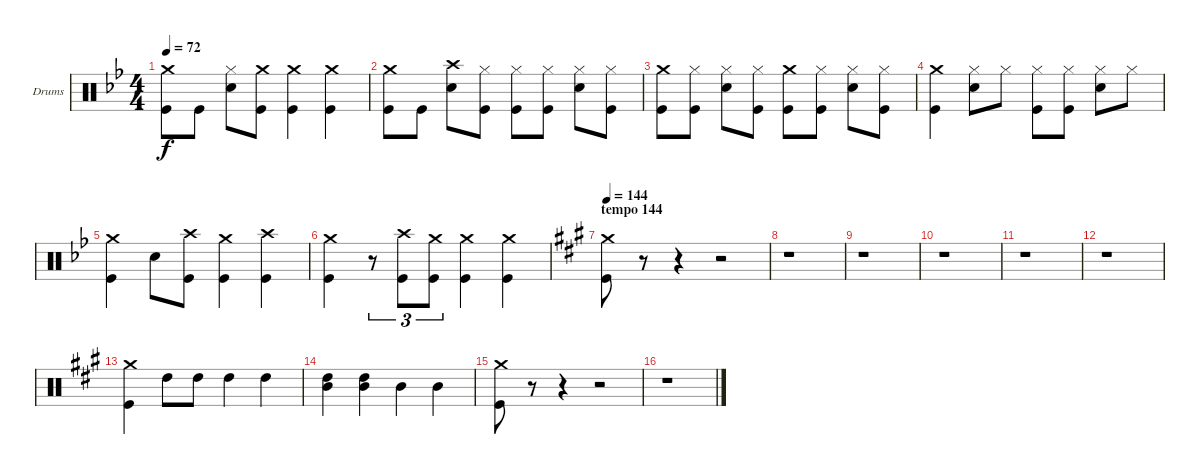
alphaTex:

\bracketExtendMode groupsimilarinstruments
\firstSystemTrackNameOrientation horizontal
\otherSystemsTrackNameOrientation horizontal
\track ("Drumkit" "Drums") {instrument percussion}
\staff {score}
\articulation defaults
\ts (4 4)
\tempo 72
\clef neutral
\ks bb
("Crash medium (hit)" "Kick (hit)").8{dy f} "Kick (hit)".8 ("Hi-Hat (closed)" "Snare (hit) 2").8 ("Crash medium (hit)" "Kick (hit)").8 ("Crash medium (hit)" "Kick (hit)").4 ("Crash medium (hit)" "Kick (hit)").4 |
("Crash medium (hit)" "Kick (hit)").8 "Kick (hit)".8 ("Crash high (hit)" "Snare (hit) 2").8 ("Hi-Hat (closed)" "Kick (hit)").8 ("Hi-Hat (closed)" "Kick (hit)").8 ("Hi-Hat (closed)" "Kick (hit)").8 ("Hi-Hat (closed)" "Snare (hit) 2").8 ("Hi-Hat (closed)" "Kick (hit)").8 |
("Crash medium (hit)" "Kick (hit)").8 ("Hi-Hat (closed)" "Kick (hit)").8 ("Hi-Hat (closed)" "Snare (hit) 2").8 ("Hi-Hat (closed)" "Kick (hit)").8 ("Crash medium (hit)" "Kick (hit)").8 ("Hi-Hat (closed)" "Kick (hit)").8 ("Hi-Hat (closed)" "Snare (hit) 2").8 ("Hi-Hat (closed)" "Kick (hit)").8 |
("Crash medium (hit)" "Kick (hit)").4 ("Hi-Hat (closed)" "Snare (hit) 2").8 "Hi-Hat (closed)".8 ("Hi-Hat (closed)" "Kick (hit)").8 ("Hi-Hat (closed)" "Kick (hit)").8 ("Hi-Hat (closed)" "Snare (hit) 2").8 "Hi-Hat (closed)".8 |
("Crash medium (hit)" "Kick (hit)").4 "Snare (hit) 2".8 ("Crash high (hit)" "Kick (hit)").8 ("Crash medium (hit)" "Kick (hit)").4 ("Crash high (hit)" "Kick (hit)").4 |
("Crash medium (hit)" "Kick (hit)").4 r.8{tu (3 2)} ("Crash high (hit)" "Kick (hit)").8{tu (3 2)} ("Crash medium (hit)" "Kick (hit)").8{tu (3 2)} ("Crash medium (hit)" "Kick (hit)").4 ("Crash medium (hit)" "Kick (hit)").4 |
\section ("" "tempo 144")
\tempo 144
\ks a
("Crash medium (hit)" "Kick (hit)").8 r.8 r.4 r.2 |
r.1 |
r.1 |
r.1 |
r.1 |
r.1 |
("Crash medium (hit)" "Kick (hit)").4 "High Tom (hit)".8 "High Tom (hit)".8 "High Tom (hit)".4 "High Tom (hit)".4 |
("High Tom (hit)" "Mid Tom (hit)").4 ("High Tom (hit)" "Mid Tom (hit)").4 "Mid Tom (hit)".4 "Mid Tom (hit)".4 |
("Crash medium (hit)" "Kick (hit)").8 r.8 r.4 r.2 |
r.1
